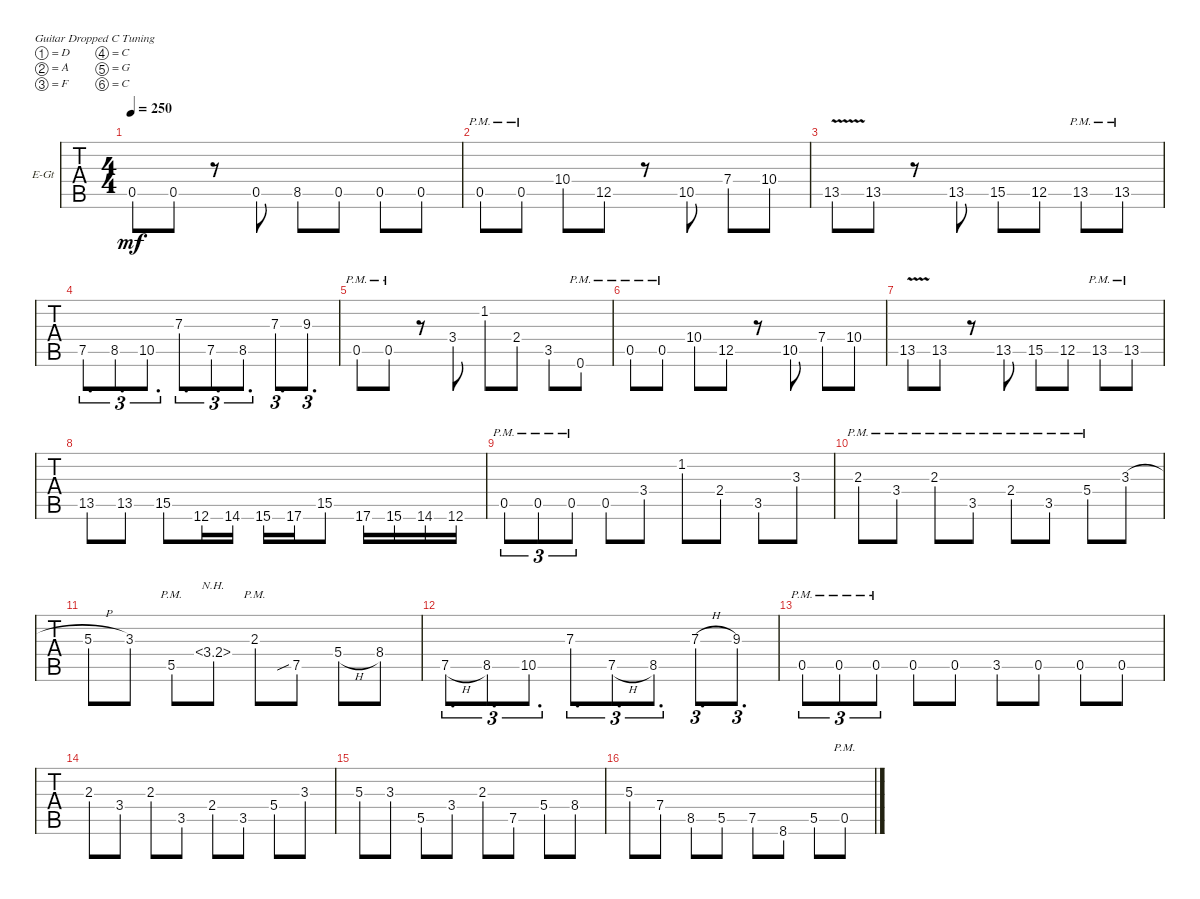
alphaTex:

\bracketExtendMode groupsimilarinstruments
\firstSystemTrackNameOrientation horizontal
\otherSystemsTrackNameOrientation horizontal
\track ("Electric Guitar" "E-Gt") {instrument overdrivenguitar}
\staff {tabs}
\tuning (D4 A3 F3 C3 G2 C2)
\ts (4 4)
\tempo 250
\clef g2
\ks c
0.5.8{dy mf instrument overdrivenguitar} 0.5.8 r.8 0.5.8 8.5.8 0.5.8 0.5.8 0.5.8 |
0.5{pm}.8 0.5{pm}.8 10.4.8 12.5.8 r.8 10.5.8 7.4.8 10.4.8 |
13.5{v}.8 13.5.8 r.8 13.5.8 15.5.8 12.5.8 13.5{pm}.8 13.5{pm}.8 |
7.5.8{d tu (3 2)} 8.5.8{d tu (3 2)} 10.5.8{d tu (3 2)} 7.3.8{d tu (3 2)} 7.5.8{d tu (3 2)} 8.5.8{d tu (3 2)} 7.3.8{d tu (3 2)} 9.3.8{d tu (3 2)} |
0.5{pm}.8 0.5{pm}.8 r.8 3.4.8 1.2.8 2.4.8 3.5.8 0.6{pm}.8 |
0.5{pm}.8 0.5{pm}.8 10.4.8 12.5.8 r.8 10.5.8 7.4.8 10.4.8 |
13.5{v}.8 13.5.8 r.8 13.5.8 15.5.8 12.5.8 13.5{pm}.8 13.5{pm}.8 |
13.5.8 13.5.8 15.5.8 12.6.16 14.6.16 15.6.16 17.6.16 15.5.8 17.6.16 15.6.16 14.6.16 12.6.16 |
0.5{pm}.8{tu (3 2)} 0.5{pm}.8{tu (3 2)} 0.5{pm}.8{tu (3 2)} 0.5.8 3.4.8 1.2.8 2.4.8 3.5.8 3.3.8 |
2.3{pm}.8 3.4{pm}.8 2.3{pm}.8 3.5{pm}.8 2.4{pm}.8 3.5{pm}.8 5.4{pm}.8 3.3{h}.8 |
5.3{h}.8 3.3.8 5.5{pm}.8 3.4{nh}.8 2.3{pm}.8 7.5{sib}.8 5.4{h}.8 8.4.8 |
7.5{h}.8{d tu (3 2)} 8.5.8{d tu (3 2)} 10.5.8{d tu (3 2)} 7.3.8{d tu (3 2)} 7.5{h}.8{d tu (3 2)} 8.5.8{d tu (3 2)} 7.3{h}.8{d tu (3 2)} 9.3.8{d tu (3 2)} |
0.5{pm}.8{tu (3 2)} 0.5{pm}.8{tu (3 2)} 0.5{pm}.8{tu (3 2)} 0.5.8 0.5.8 3.5.8 0.5.8 0.5.8 0.5.8 |
2.3.8 3.4.8 2.3.8 3.5.8 2.4.8 3.5.8 5.4.8 3.3.8 |
5.3.8 3.3.8 5.5.8 3.4.8 2.3.8 7.5.8 5.4.8 8.4.8 |
5.3.8 7.4.8 8.5.8 5.5.8 7.5.8 8.6.8 5.5.8 0.5{pm}.8
